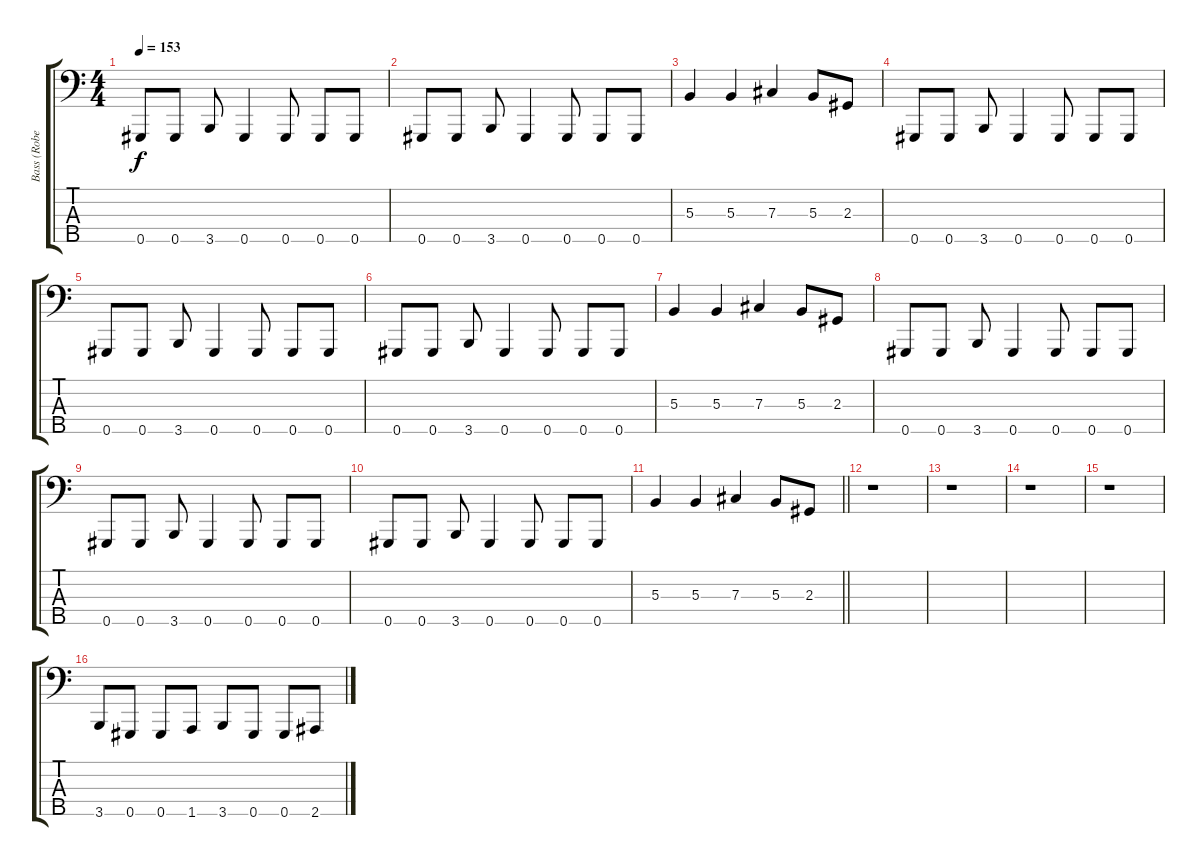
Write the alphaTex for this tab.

\track ("Bass (Robert Trujillo)" "Bass (Robe") {instrument electricbassfinger}
\staff {score tabs}
\tuning (E2 B1 Gb1 B0 Ab0) {hide}
\ts (4 4)
\tempo 153
\clef f4
\ks c
0.5.8{dy f} 0.5.8 3.5.8 0.5.4 0.5.8 0.5.8 0.5.8 |
0.5.8 0.5.8 3.5.8 0.5.4 0.5.8 0.5.8 0.5.8 |
5.3.4 5.3.4 7.3.4 5.3.8 2.3.8 |
0.5.8 0.5.8 3.5.8 0.5.4 0.5.8 0.5.8 0.5.8 |
0.5.8 0.5.8 3.5.8 0.5.4 0.5.8 0.5.8 0.5.8 |
0.5.8 0.5.8 3.5.8 0.5.4 0.5.8 0.5.8 0.5.8 |
5.3.4 5.3.4 7.3.4 5.3.8 2.3.8 |
0.5.8 0.5.8 3.5.8 0.5.4 0.5.8 0.5.8 0.5.8 |
0.5.8 0.5.8 3.5.8 0.5.4 0.5.8 0.5.8 0.5.8 |
0.5.8 0.5.8 3.5.8 0.5.4 0.5.8 0.5.8 0.5.8 |
\barLineRight lightlight
5.3.4 5.3.4 7.3.4 5.3.8 2.3.8 |
r.1 |
r.1 |
r.1 |
r.1 |
3.5.8 0.5.8 0.5.8 1.5.8 3.5.8 0.5.8 0.5.8 2.5.8
